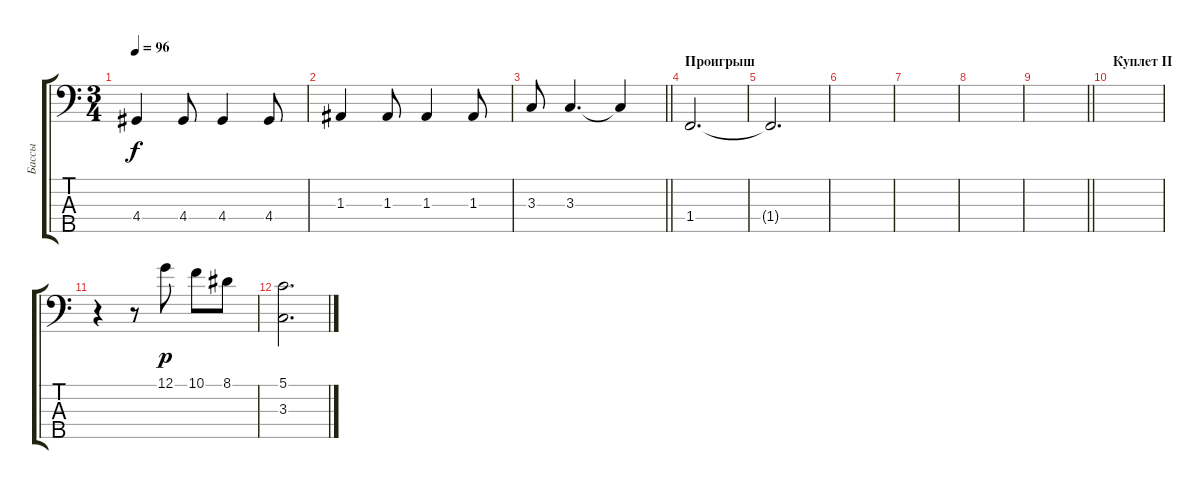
\track ("Бассы" "Бассы") {instrument fretlessbass}
\staff {score tabs}
\tuning (G2 D2 A1 E1 B0) {hide}
\ts (3 4)
\tempo 96
\clef f4
\ks c
4.4.4{dy f} 4.4.8 4.4.4 4.4.8 |
1.3.4 1.3.8 1.3.4 1.3.8 |
\barLineRight lightlight
3.3.8 3.3.4{d} 3.3{t}.4 |
\section ("" "Проигрыш")
1.4.2{d volume 0} |
1.4{t}.2{d} |
|
|
|
\barLineRight lightlight
|
\section ("" "Куплет II")
|
r.4{volume 13} r.8 12.1.8{dy p} 10.1.8 8.1.8 |
(5.1 3.3).2{d}
